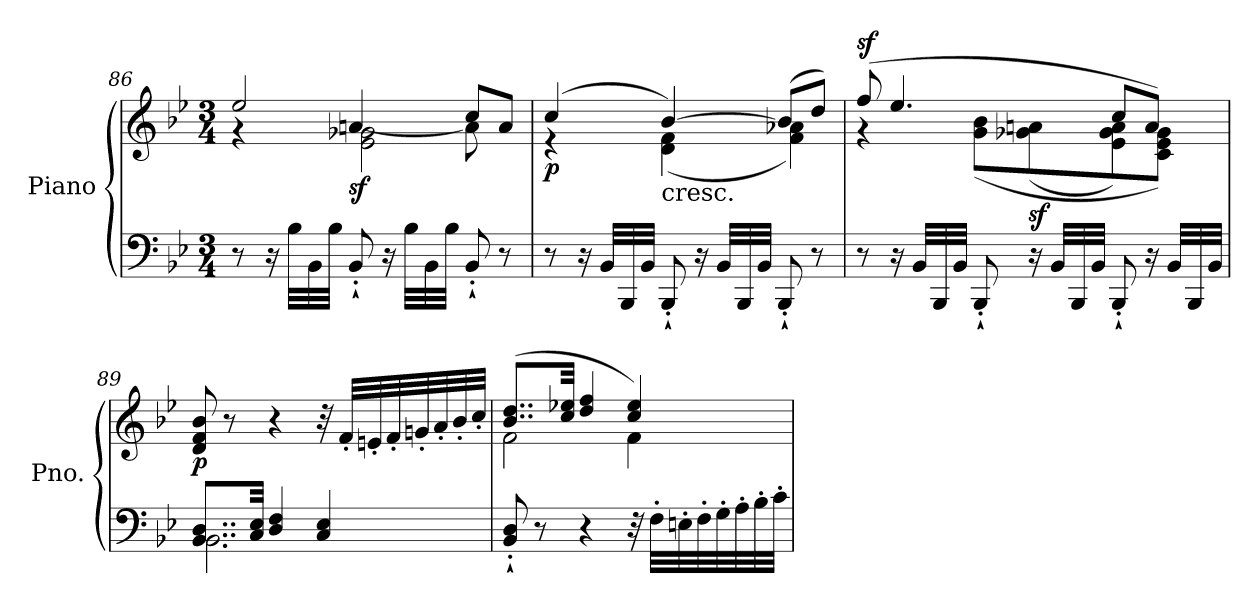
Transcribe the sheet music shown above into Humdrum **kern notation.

**kern	**kern	**dynam
*part1	*part1	*part1
*staff2	*staff1	*staff1/2
*I"Piano	*	*
*I'Pno.	*	*
*clefF4	*clefG2	*
*k[b-e-]	*k[b-e-]	*
*B-:	*B-:	*
*M3/4	*M3/4	*
=86	=86	=86
*	*^	*
*	*	*^	*
8r	2ee-/	4rg	4ryy	.
16r	.	.	.	.
*Xtuplet	*	*	*	*
48B-\LLL	.	.	.	.
48BB-\	.	.	.	.
48B-\JJJ	.	.	.	.
!	!	!	!	!LO:DY:b
8BB-'`/	.	[4an/	2e-\ 2g-X\	sf
16r	.	.	.	.
48B-\LLL	.	.	.	.
48BB-\	.	.	.	.
48B-\JJJ	.	.	.	.
8BB-'`/	8cc/L	8a\]	.	.
8r	8a/J	8ryy	.	.
*	*	*v	*v	*
=87	=87	=87	=87
!	!	!	!LO:DY:b
8r	(>4cc/	4re	p
16r	.	.	.
48BB-/LLL	.	.	.
48BBB-/	.	.	.
48BB-/JJJ	.	.	.
!	!LO:TX:b:t=cresc.	!	!
8BBB-'`/	[4b-/)	(<4d\ 4f\	.
16r	.	.	.
48BB-/LLL	.	.	.
48BBB-/	.	.	.
48BB-/JJJ	.	.	.
8BBB-'`/	(>8b-/L]	4f\ 4a-X\)	.
8r	8dd/J)	.	.
!!LO:PB:g=z	!!
=88	=88	=88	=88
!	!	!	!LO:DY:a
8r	(>8ff/	4rg	sf
16r	4.ee-/	.	.
48BB-/LLL	.	.	.
48BBB-/	.	.	.
48BB-/JJJ	.	.	.
8BBB-'`/	.	(<8g\ 8b-\L	.
!	!	!	!LO:DY:b
16r	.	(<8g-X\ 8an\	sf
48BB-/LLL	.	.	.
48BBB-/	.	.	.
48BB-/JJJ	.	.	.
8BBB-'`/	8cc/L	8e-\ 8g-\ 8a\)	.
16r	8a/J)	8c\ 8e-\ 8g-\J)	.
48BB-/LLL	.	.	.
48BBB-/	.	.	.
48BB-/JJJ	.	.	.
*	*v	*v	*
=89	=89	=89
*^	*	*
!	!	!	!LO:DY:b
8..BB-/ 8..D/L	2.BB-\	8d/ 8f/ 8b-/	p
.	.	8r	.
32C/ 32E-/Jkk	.	.	.
4D/ 4F/	.	4r	.
4C/ 4E-/	.	32r	.
.	.	32f'/LLL	.
.	.	32en'/	.
.	.	32f'/	.
.	.	32gn'/	.
.	.	32a'/	.
.	.	32b-'/	.
.	.	32cc'/JJJ	.
*v	*v	*	*
=90	=90	=90
*	*^	*
8BB-/'` 8D/'`	(>8..b-/ 8..dd/L	2f\	.
8r	.	.	.
.	32cc/ 32ee-X/Jkk	.	.
4r	4dd/ 4ff/	.	.
32r	4cc/ 4ee-/)	4f\	.
32F'\LLL	.	.	.
32En'\	.	.	.
32F'\	.	.	.
32G'\	.	.	.
32A'\	.	.	.
32B-'\	.	.	.
32c'\JJJ	.	.	.
*	*v	*v	*
=	=	=
*-	*-	*-
